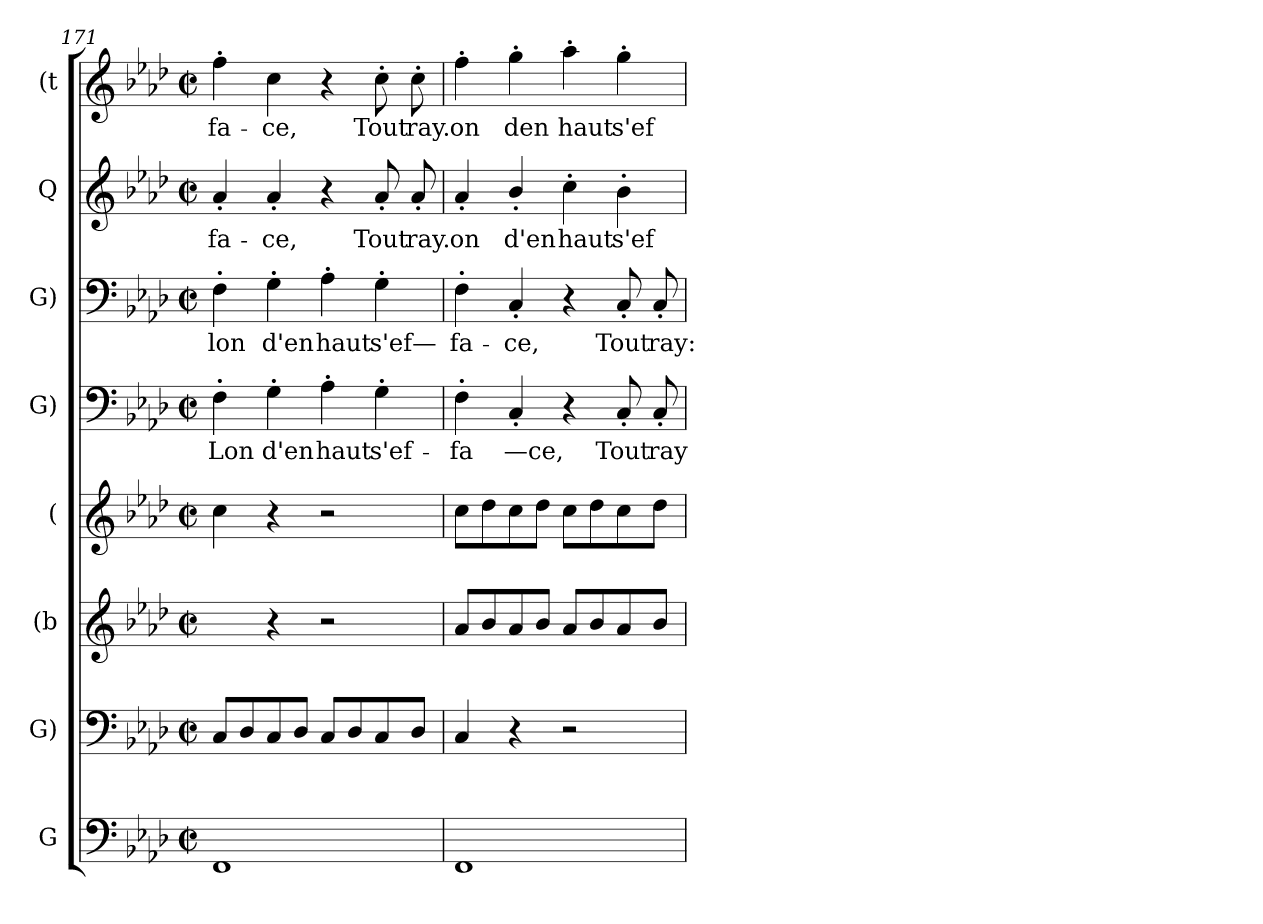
**kern	**kern	**kern	**kern	**kern	**text	**kern	**text	**kern	**text	**kern	**text
*part8	*part7	*part6	*part5	*part4	*part4	*part3	*part3	*part2	*part2	*part1	*part1
*staff8	*staff7	*staff6	*staff5	*staff4	*staff4	*staff3	*staff3	*staff2	*staff2	*staff1	*staff1
*I"G	*I"G)	*I"(b	*I"(	*I"G)	*	*I"G)	*	*I"Q	*	*I"(t	*
*clefF4	*clefF4	*clefG2	*clefG2	*clefF4	*	*clefF4	*	*clefG2	*	*clefG2	*
*k[b-e-a-d-]	*k[b-e-a-d-]	*k[b-e-a-d-]	*k[b-e-a-d-]	*k[b-e-a-d-]	*	*k[b-e-a-d-]	*	*k[b-e-a-d-]	*	*k[b-e-a-d-]	*
*M2/2	*M2/2	*M2/2	*M2/2	*M2/2	*	*M2/2	*	*M2/2	*	*M2/2	*
*met(c|)	*met(c|)	*met(c|)	*met(c|)	*met(c|)	*	*met(c|)	*	*met(c|)	*	*met(c|)	*
=171	=171	=171	=171	=171	=171	=171	=171	=171	=171	=171	=171
1FFi/	8Ci/L	8ryy	4cci\	4F'>i\	Lon	4F'>i\	lon	4a-'<i/	fa-	4ff'>i\	fa-
.	8D-i/	8ryy	.	.	.	.	.	.	.	.	.
.	8Ci/	4r	4r	4G'>i\	d'en	4G'>i\	d'en	4a-'<i/	ce,	4cci\	ce,
.	8D-i/J	.	.	.	.	.	.	.	.	.	.
.	8Ci/L	2r	2r	4A-'>i\	haut	4A-'>i\	haut	4r	.	4r	.
.	8D-i/	.	.	.	.	.	.	.	.	.	.
.	8Ci/	.	.	4G'>i\	s'ef-	4G'>i\	s'ef—	8a-'<i/	Tout	8cc'>i\	Tout
.	8D-i/J	.	.	.	.	.	.	8a-'<i/	ray.	8cc'>i\	ray.
!!LO:LB:g=z
=172	=172	=172	=172	=172	=172	=172	=172	=172	=172	=172	=172
1FFi/	4Ci/	8a-i/L	8cci\L	4F'>i\	fa	4F'>i\	fa-	4a-'<i/	on	4ff'>i\	on
.	.	8b-i/	8dd-i\	.	.	.	.	.	.	.	.
.	4r	8a-i/	8cci\	4C'<i/	—ce,	4C'<i/	ce,	4b-'<i/	d'en	4gg'>i\	den
.	.	8b-i/J	8dd-i\J	.	.	.	.	.	.	.	.
.	2r	8a-i/L	8cci\L	4r	.	4r	.	4cc'>i\	haut	4aa-'>i\	haut
.	.	8b-i/	8dd-i\	.	.	.	.	.	.	.	.
.	.	8a-i/	8cci\	8C'<i/	Tout	8C'<i/	Tout	4b-'>i\	s'ef-	4gg'>i\	s'ef-
.	.	8b-i/J	8dd-i\J	8C'<i/	ray-	8C'<i/	ray:	.	.	.	.
=	=	=	=	=	=	=	=	=	=	=	=
*-	*-	*-	*-	*-	*-	*-	*-	*-	*-	*-	*-
